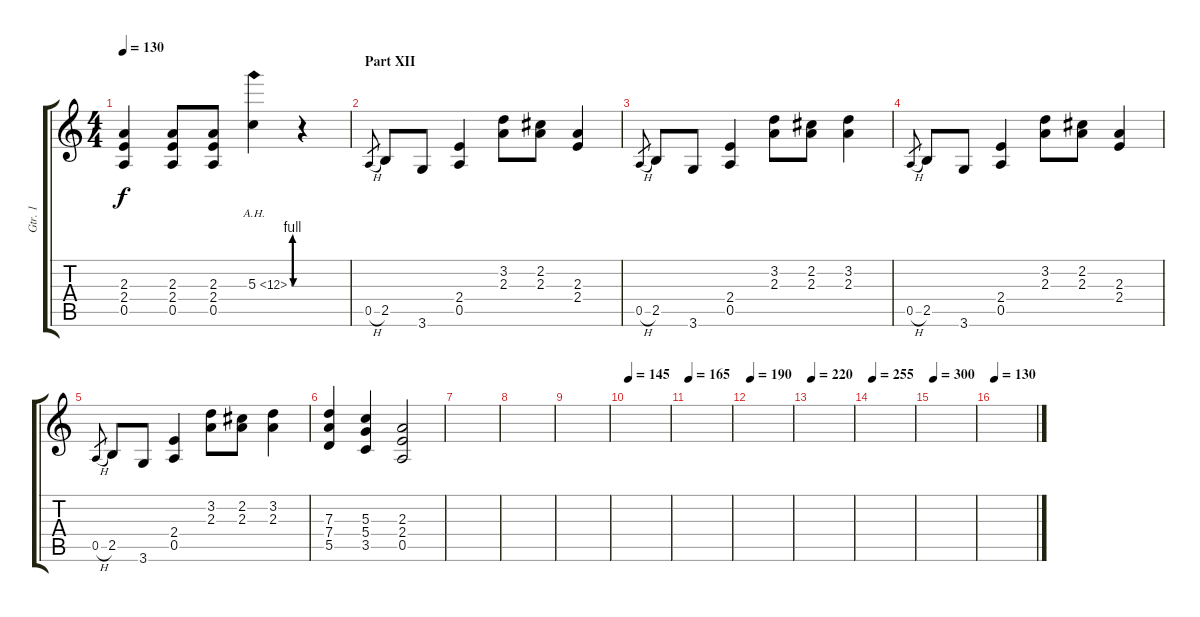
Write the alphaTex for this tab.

\track ("Gtr. 1" "Gtr. 1") {instrument overdrivenguitar}
\staff {score tabs}
\tuning (E4 B3 G3 D3 A2 E2) {hide}
\ts (4 4)
\tempo 130
\clef g2
\ks c
(2.3 2.4 0.5).4{dy f} (2.3 2.4 0.5).8 (2.3 2.4 0.5).8 5.3{be (custom 0 0 15 4 30 4 45 0 60 0) ah 7}.4 r.4 |
\section ("" "Part XII")
0.5{h}.8{gr} 2.5.8 3.6.8 (2.4 0.5).4 (3.2 2.3).8 (2.2 2.3).8 (2.3 2.4).4 |
0.5{h}.8{gr} 2.5.8 3.6.8 (2.4 0.5).4 (3.2 2.3).8 (2.2 2.3).8 (3.2 2.3).4 |
0.5{h}.8{gr} 2.5.8 3.6.8 (2.4 0.5).4 (3.2 2.3).8 (2.2 2.3).8 (2.3 2.4).4 |
0.5{h}.8{gr} 2.5.8 3.6.8 (2.4 0.5).4 (3.2 2.3).8 (2.2 2.3).8 (3.2 2.3).4 |
(7.3 7.4 5.5).4 (5.3 5.4 3.5).4 (2.3 2.4 0.5).2 |
|
|
|
\tempo 145
|
\tempo 165
|
\tempo 190
|
\tempo 220
|
\tempo 255
|
\tempo 300
|
\tempo 130
